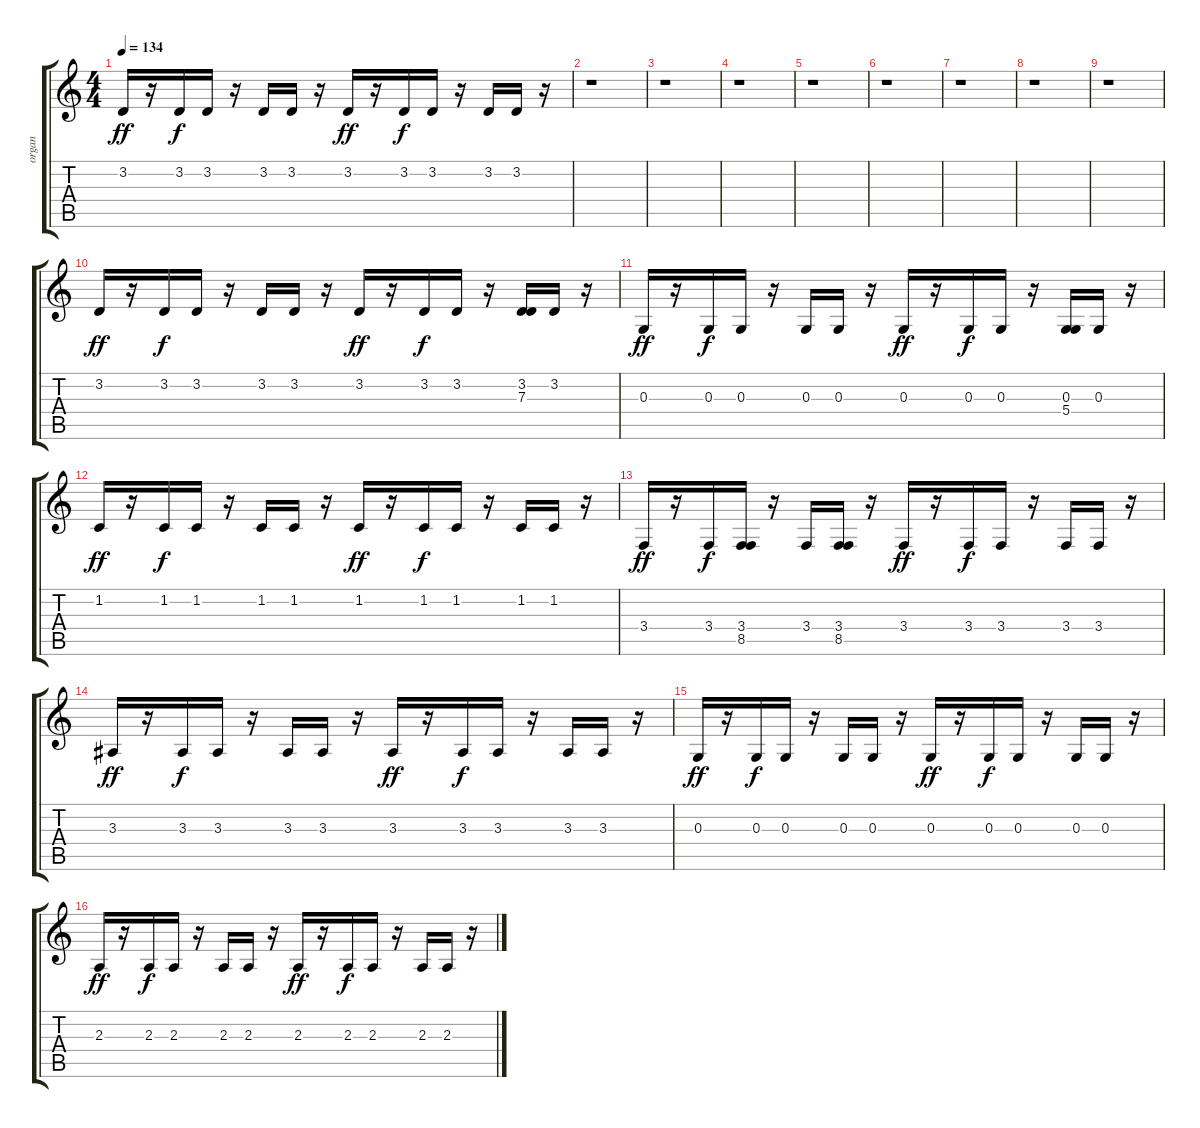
\track ("organ" "organ") {instrument percussiveorgan}
\staff {score tabs}
\tuning (E4 B3 G3 D3 A2 E2) {hide}
\ts (4 4)
\tempo 134
\clef g2
\ks c
3.2.16{dy ff} r.16 3.2.16{dy f} 3.2.16 r.16 3.2.16 3.2.16 r.16 3.2.16{dy ff} r.16 3.2.16{dy f} 3.2.16 r.16 3.2.16 3.2.16 r.16 |
r.1 |
r.1 |
r.1 |
r.1 |
r.1 |
r.1 |
r.1 |
r.1 |
3.2.16{dy ff} r.16 3.2.16{dy f} 3.2.16 r.16 3.2.16 3.2.16 r.16 3.2.16{dy ff} r.16 3.2.16{dy f} 3.2.16 r.16 (3.2 7.3).16 3.2.16 r.16 |
0.3.16{dy ff} r.16 0.3.16{dy f} 0.3.16 r.16 0.3.16 0.3.16 r.16 0.3.16{dy ff} r.16 0.3.16{dy f} 0.3.16 r.16 (0.3 5.4).16 0.3.16 r.16 |
1.2.16{dy ff} r.16 1.2.16{dy f} 1.2.16 r.16 1.2.16 1.2.16 r.16 1.2.16{dy ff} r.16 1.2.16{dy f} 1.2.16 r.16 1.2.16 1.2.16 r.16 |
3.4.16{dy ff} r.16 3.4.16{dy f} (3.4 8.5).16 r.16 3.4.16 (3.4 8.5).16 r.16 3.4.16{dy ff} r.16 3.4.16{dy f} 3.4.16 r.16 3.4.16 3.4.16 r.16 |
3.3.16{dy ff} r.16 3.3.16{dy f} 3.3.16 r.16 3.3.16 3.3.16 r.16 3.3.16{dy ff} r.16 3.3.16{dy f} 3.3.16 r.16 3.3.16 3.3.16 r.16 |
0.3.16{dy ff} r.16 0.3.16{dy f} 0.3.16 r.16 0.3.16 0.3.16 r.16 0.3.16{dy ff} r.16 0.3.16{dy f} 0.3.16 r.16 0.3.16 0.3.16 r.16 |
2.3.16{dy ff} r.16 2.3.16{dy f} 2.3.16 r.16 2.3.16 2.3.16 r.16 2.3.16{dy ff} r.16 2.3.16{dy f} 2.3.16 r.16 2.3.16 2.3.16 r.16
